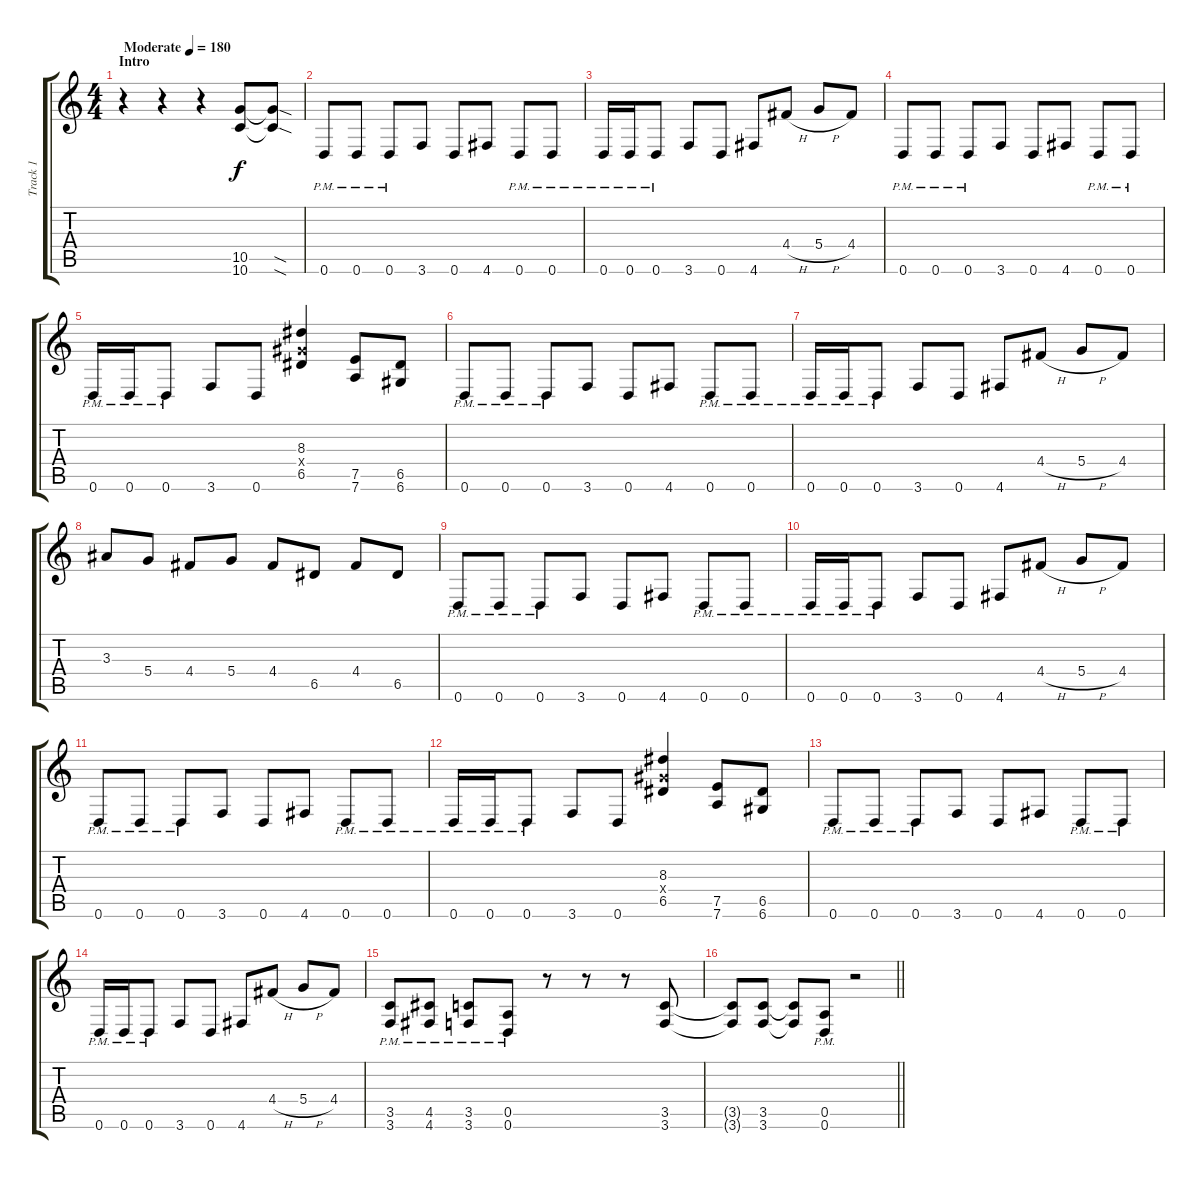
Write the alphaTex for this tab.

\track ("Track 1" "Track 1") {instrument distortionguitar}
\staff {score tabs}
\tuning (E4 B3 G3 D3 A2 D2) {hide}
\ts (4 4)
\section ("" "Intro")
\tempo (180 "Moderate")
\clef g2
\ks c
r.4{dy f instrument distortionguitar} r.4 r.4 (10.5 10.6).8 (10.5{sod t} 10.6{sod t}).8 |
0.6{pm}.8 0.6{pm}.8 0.6{pm}.8 3.6.8 0.6.8 4.6.8 0.6{pm}.8 0.6{pm}.8 |
0.6{pm}.16 0.6{pm}.16 0.6{pm}.8 3.6.8 0.6.8 4.6.8 4.4{h}.8 5.4{h}.8 4.4.8 |
0.6{pm}.8 0.6{pm}.8 0.6{pm}.8 3.6.8 0.6.8 4.6.8 0.6{pm}.8 0.6{pm}.8 |
0.6{pm}.16 0.6{pm}.16 0.6{pm}.8 3.6.8 0.6.8 (8.3 6.4{x} 6.5).4 (7.5 7.6).8 (6.5 6.6).8 |
0.6{pm}.8 0.6{pm}.8 0.6{pm}.8 3.6.8 0.6.8 4.6.8 0.6{pm}.8 0.6{pm}.8 |
0.6{pm}.16 0.6{pm}.16 0.6{pm}.8 3.6.8 0.6.8 4.6.8 4.4{h}.8 5.4{h}.8 4.4.8 |
3.3.8 5.4.8 4.4.8 5.4.8 4.4.8 6.5.8 4.4.8 6.5.8 |
0.6{pm}.8 0.6{pm}.8 0.6{pm}.8 3.6.8 0.6.8 4.6.8 0.6{pm}.8 0.6{pm}.8 |
0.6{pm}.16 0.6{pm}.16 0.6{pm}.8 3.6.8 0.6.8 4.6.8 4.4{h}.8 5.4{h}.8 4.4.8 |
0.6{pm}.8 0.6{pm}.8 0.6{pm}.8 3.6.8 0.6.8 4.6.8 0.6{pm}.8 0.6{pm}.8 |
0.6{pm}.16 0.6{pm}.16 0.6{pm}.8 3.6.8 0.6.8 (8.3 6.4{x} 6.5).4 (7.5 7.6).8 (6.5 6.6).8 |
0.6{pm}.8 0.6{pm}.8 0.6{pm}.8 3.6.8 0.6.8 4.6.8 0.6{pm}.8 0.6{pm}.8 |
0.6{pm}.16 0.6{pm}.16 0.6{pm}.8 3.6.8 0.6.8 4.6.8 4.4{h}.8 5.4{h}.8 4.4.8 |
(3.5{pm} 3.6{pm}).8 (4.5{pm} 4.6{pm}).8 (3.5{pm} 3.6{pm}).8 (0.5{pm} 0.6{pm}).8 r.8 r.8 r.8 (3.5 3.6).8 |
\barLineRight lightlight
(3.5{t} 3.6{t}).8 (3.5 3.6).8 (3.5{t} 3.6{t}).8 (0.5{pm} 0.6{pm}).8 r.2
